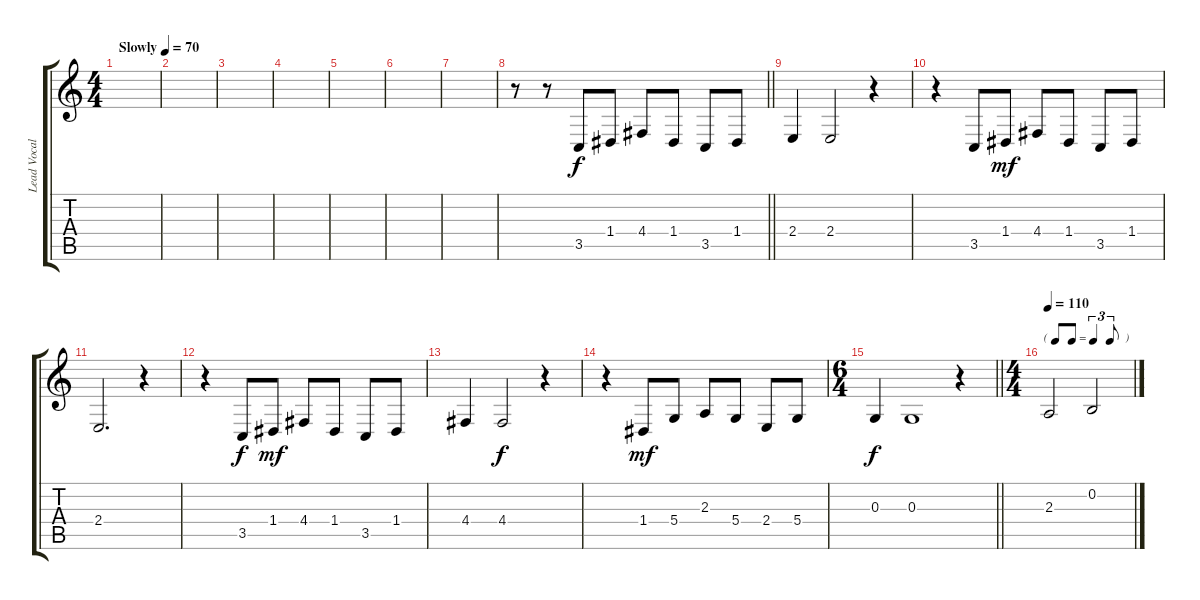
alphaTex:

\track ("Lead Vocal" "Lead Vocal") {instrument stringensemble1}
\staff {score tabs}
\tuning (E4 B3 G3 D3 A2 E2) {hide}
\ts (4 4)
\tempo (70 "Slowly")
\clef g2
\ks c
|
|
|
|
|
|
|
\barLineRight lightlight
r.8 r.8 3.5.8 1.4.8 4.4.8 1.4.8 3.5.8 1.4.8 |
2.4.4 2.4.2 r.4 |
r.4 3.5.8 1.4.8{dy mf} 4.4.8 1.4.8 3.5.8 1.4.8 |
2.4.2{d} r.4 |
r.4 3.5.8{dy f} 1.4.8{dy mf} 4.4.8 1.4.8 3.5.8 1.4.8 |
4.4.4 4.4.2{dy f} r.4 |
r.4 1.4.8{dy mf} 5.4.8 2.3.8 5.4.8 2.4.8 5.4.8 |
\ts (6 4)
\barLineRight lightlight
0.3.4{dy f} 0.3.1 r.4 |
\ts (4 4)
\tf triplet8th
\tempo 110
2.3.2 0.2.2
